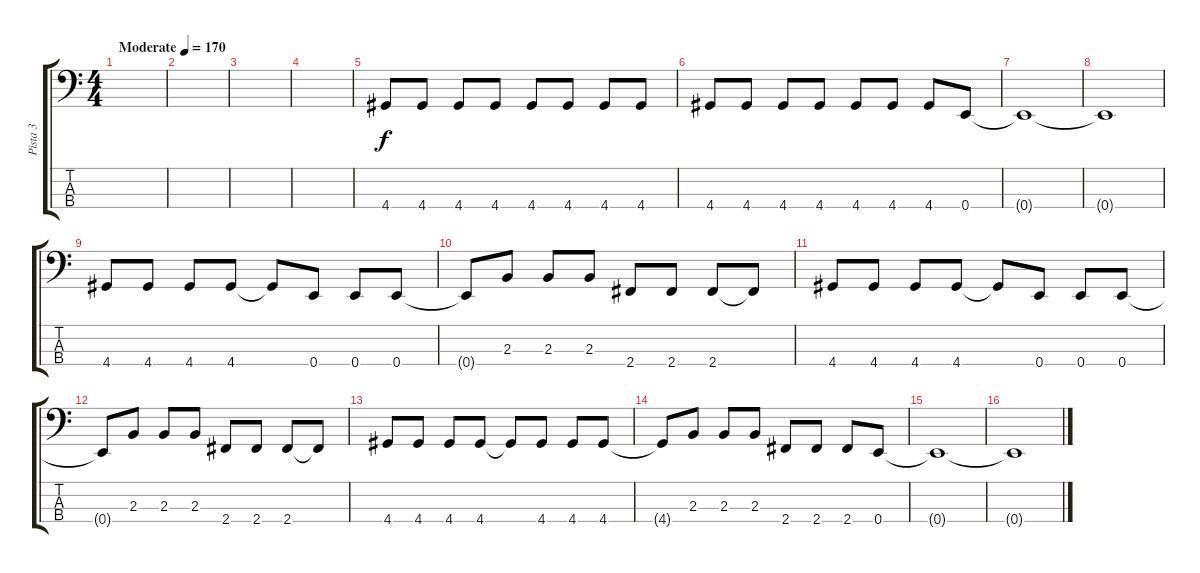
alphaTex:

\track ("Pista 3" "Pista 3") {instrument electricbassfinger}
\staff {score tabs}
\tuning (G2 D2 A1 E1) {hide}
\ts (4 4)
\tempo (170 "Moderate")
\clef f4
\ks c
|
|
|
|
4.4.8 4.4.8 4.4.8 4.4.8 4.4.8 4.4.8 4.4.8 4.4.8 |
4.4.8 4.4.8 4.4.8 4.4.8 4.4.8 4.4.8 4.4.8 0.4.8 |
0.4{t}.1 |
0.4{t}.1 |
4.4.8 4.4.8 4.4.8 4.4.8 4.4{t}.8 0.4.8 0.4.8 0.4.8 |
0.4{t}.8 2.3.8 2.3.8 2.3.8 2.4.8 2.4.8 2.4.8 2.4{t}.8 |
4.4.8 4.4.8 4.4.8 4.4.8 4.4{t}.8 0.4.8 0.4.8 0.4.8 |
0.4{t}.8 2.3.8 2.3.8 2.3.8 2.4.8 2.4.8 2.4.8 2.4{t}.8 |
4.4.8 4.4.8 4.4.8 4.4.8 4.4{t}.8 4.4.8 4.4.8 4.4.8 |
4.4{t}.8 2.3.8 2.3.8 2.3.8 2.4.8 2.4.8 2.4.8 0.4.8 |
0.4{t}.1 |
0.4{t}.1
